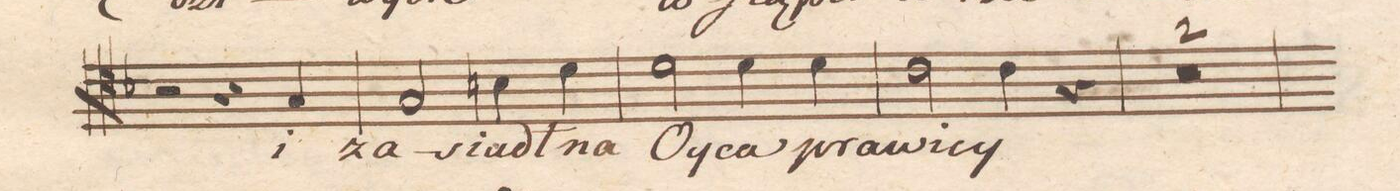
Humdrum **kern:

**kern	**text	**dynam
*I"Tenore	*	*
*clefC4	*	*
*k[b-]	*	*
*met(c|)	*	*
*M2/2	*	*
2r	.	.
4r	.	.
4G/	i	.
=65	=65	=65
2G/	za-	.
4Bn\	-siadł	.
4d\	na	.
=66	=66	=66
2d\	Oy-	.
4d\	-ca	.
4d\	pra-	.
=67	=67	=67
2c\	-wi-	.
4c\	-cy	.
4r	.	.
=68	=68	=68
0r	.	.
=69	=69	=69
=70	=70	=70
*-	*-	*-
